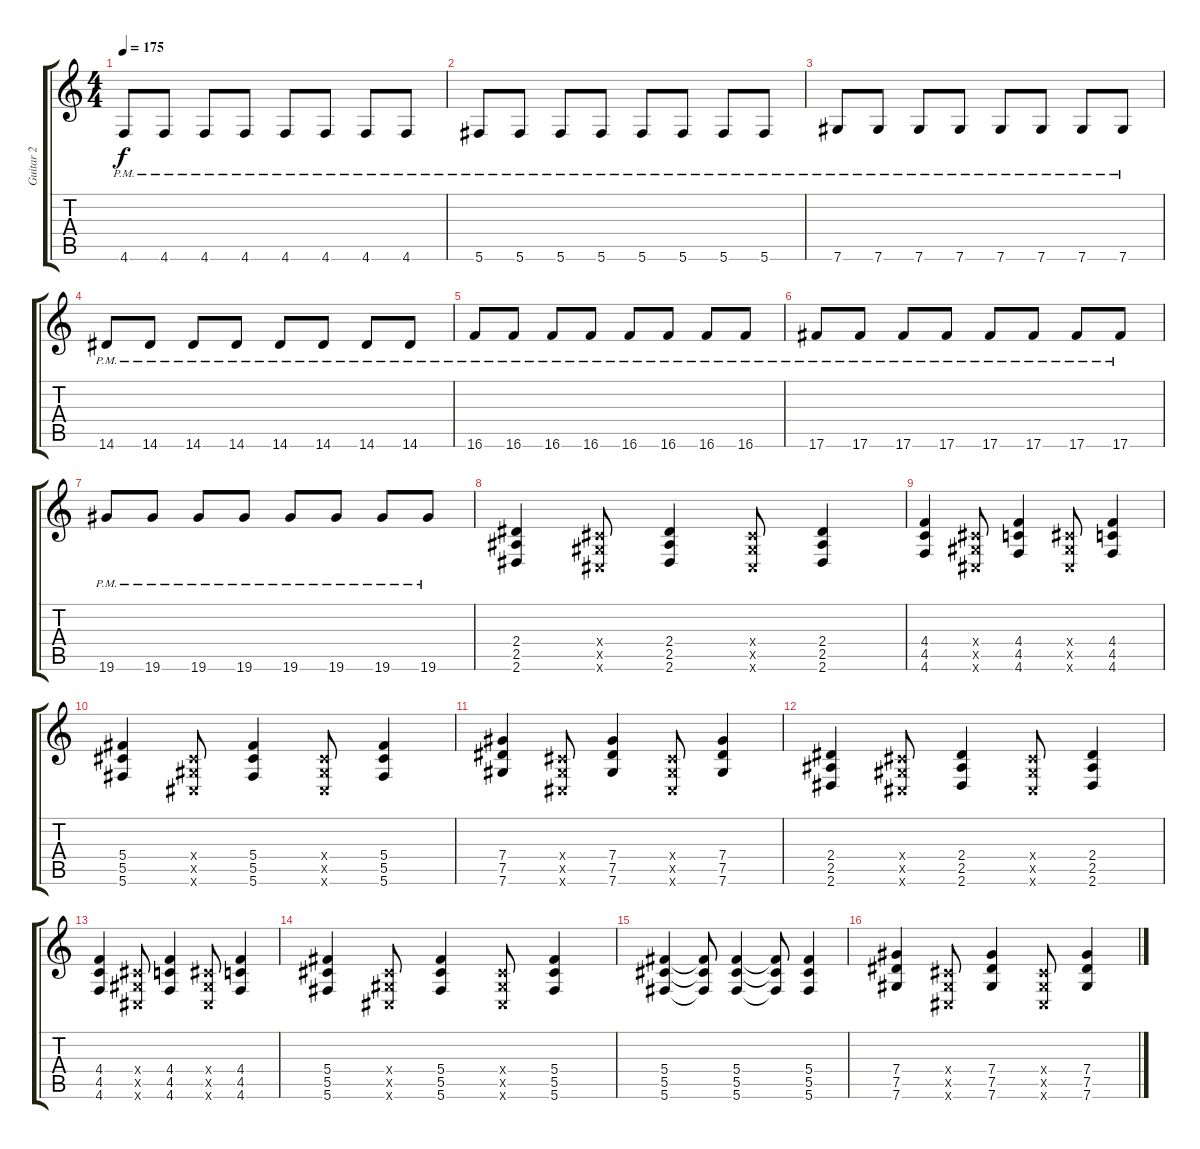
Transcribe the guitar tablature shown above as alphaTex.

\track ("Guitar 2" "Guitar 2") {instrument distortionguitar}
\staff {score tabs}
\tuning (Eb4 Bb3 Gb3 Db3 Ab2 Db2) {hide}
\ts (4 4)
\tempo 175
\clef g2
\ks c
4.6{pm}.8{dy f} 4.6{pm}.8 4.6{pm}.8 4.6{pm}.8 4.6{pm}.8 4.6{pm}.8 4.6{pm}.8 4.6{pm}.8 |
5.6{pm}.8 5.6{pm}.8 5.6{pm}.8 5.6{pm}.8 5.6{pm}.8 5.6{pm}.8 5.6{pm}.8 5.6{pm}.8 |
7.6{pm}.8 7.6{pm}.8 7.6{pm}.8 7.6{pm}.8 7.6{pm}.8 7.6{pm}.8 7.6{pm}.8 7.6{pm}.8 |
14.6{pm}.8 14.6{pm}.8 14.6{pm}.8 14.6{pm}.8 14.6{pm}.8 14.6{pm}.8 14.6{pm}.8 14.6{pm}.8 |
16.6{pm}.8 16.6{pm}.8 16.6{pm}.8 16.6{pm}.8 16.6{pm}.8 16.6{pm}.8 16.6{pm}.8 16.6{pm}.8 |
17.6{pm}.8 17.6{pm}.8 17.6{pm}.8 17.6{pm}.8 17.6{pm}.8 17.6{pm}.8 17.6{pm}.8 17.6{pm}.8 |
19.6{pm}.8 19.6{pm}.8 19.6{pm}.8 19.6{pm}.8 19.6{pm}.8 19.6{pm}.8 19.6{pm}.8 19.6{pm}.8 |
(2.4 2.5 2.6).4 (0.4{x} 0.5{x} 0.6{x}).8 (2.4 2.5 2.6).4 (0.4{x} 0.5{x} 0.6{x}).8 (2.4 2.5 2.6).4 |
(4.4 4.5 4.6).4 (0.4{x} 0.5{x} 0.6{x}).8 (4.4 4.5 4.6).4 (0.4{x} 0.5{x} 0.6{x}).8 (4.4 4.5 4.6).4 |
(5.4 5.5 5.6).4 (0.4{x} 0.5{x} 0.6{x}).8 (5.4 5.5 5.6).4 (0.4{x} 0.5{x} 0.6{x}).8 (5.4 5.5 5.6).4 |
(7.4 7.5 7.6).4 (0.4{x} 0.5{x} 0.6{x}).8 (7.4 7.5 7.6).4 (0.4{x} 0.5{x} 0.6{x}).8 (7.4 7.5 7.6).4 |
(2.4 2.5 2.6).4 (0.4{x} 0.5{x} 0.6{x}).8 (2.4 2.5 2.6).4 (0.4{x} 0.5{x} 0.6{x}).8 (2.4 2.5 2.6).4 |
(4.4 4.5 4.6).4 (0.4{x} 0.5{x} 0.6{x}).8 (4.4 4.5 4.6).4 (0.4{x} 0.5{x} 0.6{x}).8 (4.4 4.5 4.6).4 |
(5.4 5.5 5.6).4 (0.4{x} 0.5{x} 0.6{x}).8 (5.4 5.5 5.6).4 (0.4{x} 0.5{x} 0.6{x}).8 (5.4 5.5 5.6).4 |
(5.4 5.5 5.6).4 (5.4{t} 5.5{t} 5.6{t}).8 (5.4 5.5 5.6).4 (5.4{t} 5.5{t} 5.6{t}).8 (5.4 5.5 5.6).4 |
(7.4 7.5 7.6).4 (0.4{x} 0.5{x} 0.6{x}).8 (7.4 7.5 7.6).4 (0.4{x} 0.5{x} 0.6{x}).8 (7.4 7.5 7.6).4
